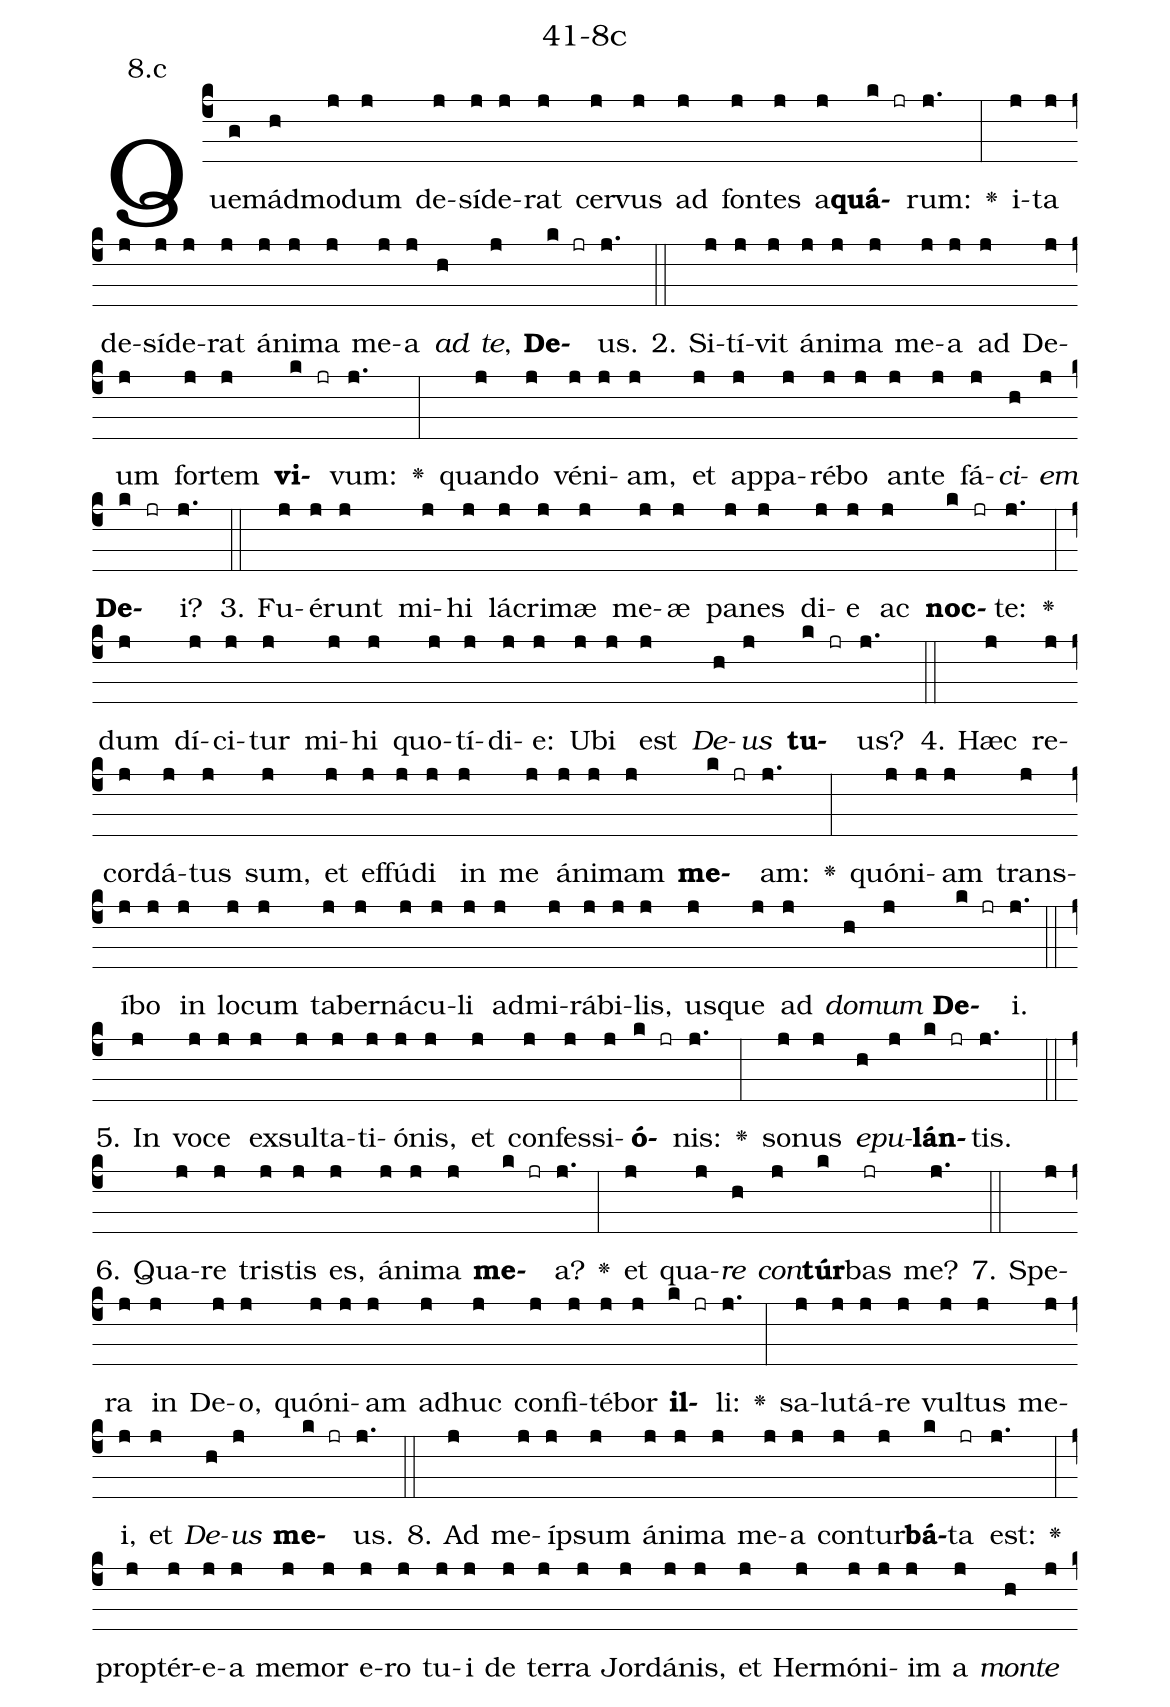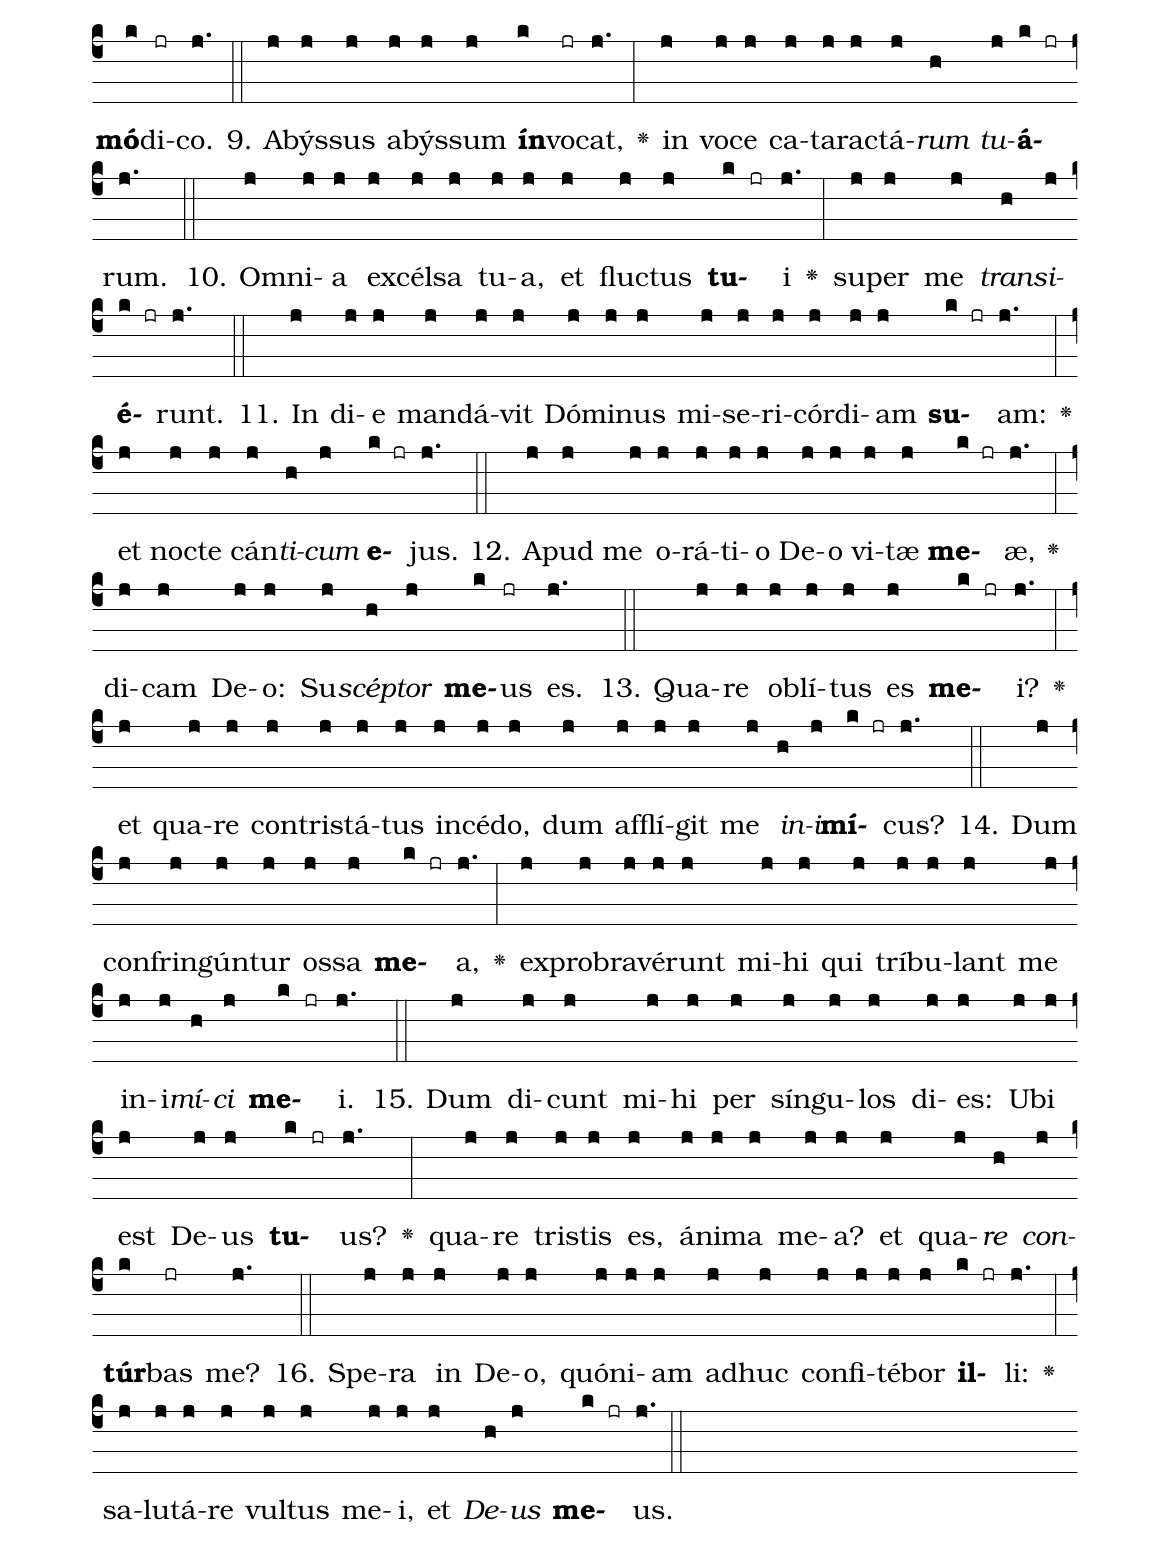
name: 41-8c;
annotation: 8.c;
%%
(c4)Quem(g)ád(h)mo(j)dum(j) de(j)sí(j)de(j)rat(j) cer(j)vus(j) ad(j) fon(j)tes(j) a(j)<b>quá</b>(k jr)rum:(j.) <v>\greheightstar</v>(:) i(j)ta(j) de(j)sí(j)de(j)rat(j) á(j)ni(j)ma(j) me(j)a(j) <i>ad</i>(h) <i>te</i>,(j) <b>De</b>(k jr)us.(j.) (::)
2. Si(j)tí(j)vit(j) á(j)ni(j)ma(j) me(j)a(j) ad(j) De(j)um(j) for(j)tem(j) <b>vi</b>(k jr)vum:(j.) <v>\greheightstar</v>(:) quan(j)do(j) vé(j)ni(j)am,(j) et(j) ap(j)pa(j)ré(j)bo(j) an(j)te(j) fá(j)<i>ci</i>(h)<i>em</i>(j) <b>De</b>(k jr)i?(j.) (::)
3. Fu(j)é(j)runt(j) mi(j)hi(j) lá(j)cri(j)mæ(j) me(j)æ(j) pa(j)nes(j) di(j)e(j) ac(j) <b>noc</b>(k jr)te:(j.) <v>\greheightstar</v>(:) dum(j) dí(j)ci(j)tur(j) mi(j)hi(j) quo(j)tí(j)di(j)e:(j) U(j)bi(j) est(j) <i>De</i>(h)<i>us</i>(j) <b>tu</b>(k jr)us?(j.) (::)
4. Hæc(j) re(j)cor(j)dá(j)tus(j) sum,(j) et(j) ef(j)fú(j)di(j) in(j) me(j) á(j)ni(j)mam(j) <b>me</b>(k jr)am:(j.) <v>\greheightstar</v>(:) quón(j)i(j)am(j) trans(j)í(j)bo(j) in(j) lo(j)cum(j) ta(j)ber(j)ná(j)cu(j)li(j) ad(j)mi(j)rá(j)bi(j)lis,(j) us(j)que(j) ad(j) <i>do</i>(h)<i>mum</i>(j) <b>De</b>(k jr)i.(j.) (::)
5. In(j) vo(j)ce(j) ex(j)sul(j)ta(j)ti(j)ó(j)nis,(j) et(j) con(j)fes(j)si(j)<b>ó</b>(k jr)nis:(j.) <v>\greheightstar</v>(:) so(j)nus(j) <i>e</i>(h)<i>pu</i>(j)<b>lán</b>(k jr)tis.(j.) (::)
6. Qua(j)re(j) tris(j)tis(j) es,(j) á(j)ni(j)ma(j) <b>me</b>(k jr)a?(j.) <v>\greheightstar</v>(:) et(j) qua(j)<i>re</i>(h) <i>con</i>(j)<b>túr</b>(k)bas(jr) me?(j.) (::)
7. Spe(j)ra(j) in(j) De(j)o,(j) quón(j)i(j)am(j) ad(j)huc(j) con(j)fi(j)té(j)bor(j) <b>il</b>(k jr)li:(j.) <v>\greheightstar</v>(:) sa(j)lu(j)tá(j)re(j) vul(j)tus(j) me(j)i,(j) et(j) <i>De</i>(h)<i>us</i>(j) <b>me</b>(k jr)us.(j.) (::)
8. Ad(j) me(j)íp(j)sum(j) á(j)ni(j)ma(j) me(j)a(j) con(j)tur(j)<b>bá</b>(k)ta(jr) est:(j.) <v>\greheightstar</v>(:) prop(j)tér(j)e(j)a(j) me(j)mor(j) e(j)ro(j) tu(j)i(j) de(j) ter(j)ra(j) Jor(j)dá(j)nis,(j) et(j) Her(j)mó(j)ni(j)im(j) a(j) <i>mon</i>(h)<i>te</i>(j) <b>mó</b>(k)di(jr)co.(j.) (::)
9. A(j)býs(j)sus(j) a(j)býs(j)sum(j) <b>ín</b>(k)vo(jr)cat,(j.) <v>\greheightstar</v>(:) in(j) vo(j)ce(j) ca(j)ta(j)rac(j)tá(j)<i>rum</i>(h) <i>tu</i>(j)<b>á</b>(k jr)rum.(j.) (::)
10. Om(j)ni(j)a(j) ex(j)cél(j)sa(j) tu(j)a,(j) et(j) fluc(j)tus(j) <b>tu</b>(k jr)i(j.) <v>\greheightstar</v>(:) su(j)per(j) me(j) <i>trans</i>(h)<i>i</i>(j)<b>é</b>(k jr)runt.(j.) (::)
11. In(j) di(j)e(j) man(j)dá(j)vit(j) Dó(j)mi(j)nus(j) mi(j)se(j)ri(j)cór(j)di(j)am(j) <b>su</b>(k jr)am:(j.) <v>\greheightstar</v>(:) et(j) noc(j)te(j) cán(j)<i>ti</i>(h)<i>cum</i>(j) <b>e</b>(k jr)jus.(j.) (::)
12. A(j)pud(j) me(j) o(j)rá(j)ti(j)o(j) De(j)o(j) vi(j)tæ(j) <b>me</b>(k jr)æ,(j.) <v>\greheightstar</v>(:) di(j)cam(j) De(j)o:(j) Su(j)<i>scép</i>(h)<i>tor</i>(j) <b>me</b>(k)us(jr) es.(j.) (::)
13. Qua(j)re(j) ob(j)lí(j)tus(j) es(j) <b>me</b>(k jr)i?(j.) <v>\greheightstar</v>(:) et(j) qua(j)re(j) con(j)tris(j)tá(j)tus(j) in(j)cé(j)do,(j) dum(j) af(j)flí(j)git(j) me(j) <i>in</i>(h)<i>i</i>(j)<b>mí</b>(k jr)cus?(j.) (::)
14. Dum(j) con(j)frin(j)gún(j)tur(j) os(j)sa(j) <b>me</b>(k jr)a,(j.) <v>\greheightstar</v>(:) ex(j)pro(j)bra(j)vé(j)runt(j) mi(j)hi(j) qui(j) trí(j)bu(j)lant(j) me(j) in(j)i(j)<i>mí</i>(h)<i>ci</i>(j) <b>me</b>(k jr)i.(j.) (::)
15. Dum(j) di(j)cunt(j) mi(j)hi(j) per(j) sín(j)gu(j)los(j) di(j)es:(j) U(j)bi(j) est(j) De(j)us(j) <b>tu</b>(k jr)us?(j.) <v>\greheightstar</v>(:) qua(j)re(j) tris(j)tis(j) es,(j) á(j)ni(j)ma(j) me(j)a?(j) et(j) qua(j)<i>re</i>(h) <i>con</i>(j)<b>túr</b>(k)bas(jr) me?(j.) (::)
16. Spe(j)ra(j) in(j) De(j)o,(j) quón(j)i(j)am(j) ad(j)huc(j) con(j)fi(j)té(j)bor(j) <b>il</b>(k jr)li:(j.) <v>\greheightstar</v>(:) sa(j)lu(j)tá(j)re(j) vul(j)tus(j) me(j)i,(j) et(j) <i>De</i>(h)<i>us</i>(j) <b>me</b>(k jr)us.(j.) (::)
